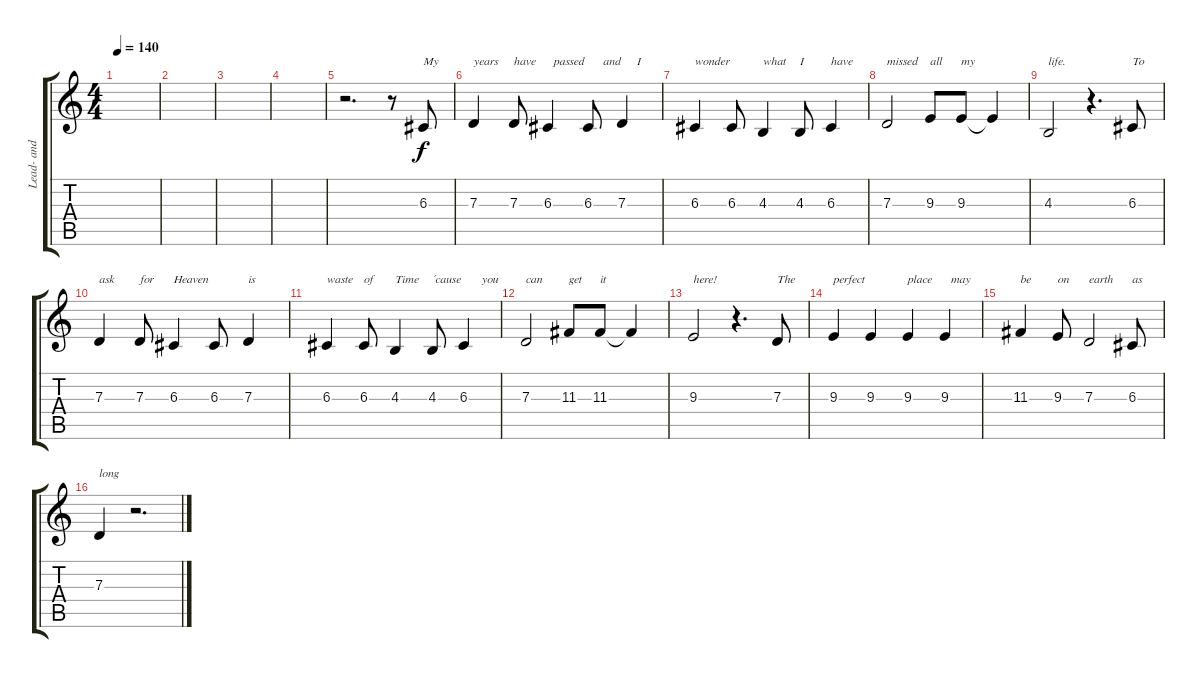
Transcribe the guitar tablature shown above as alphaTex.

\track ("Lead- and Backing Vox" "Lead- and ") {instrument lead6voice}
\staff {score tabs}
\tuning (E4 B3 G3 D3 A2 E2) {hide}
\ts (4 4)
\tempo 140
\clef g2
\ks c
|
|
|
|
r.2{d} r.8 6.3.8{txt "My"} |
7.3.4{txt "years"} 7.3.8{txt "have"} 6.3.4{txt "  passed"} 6.3.8{txt "     and"} 7.3.4{txt "     I"} |
6.3.4{txt "wonder"} 6.3.8 4.3.4{txt "what"} 4.3.8{txt "I"} 6.3.4{txt "have"} |
7.3.2{txt "missed"} 9.3.8{txt "all"} 9.3.8{txt "my"} 9.3{t}.4 |
4.3.2{txt "life."} r.4{d} 6.3.8{txt "To"} |
7.3.4{txt "ask"} 7.3.8{txt "for"} 6.3.4{txt "Heaven"} 6.3.8 7.3.4{txt "is"} |
6.3.4{txt "waste"} 6.3.8{txt "of"} 4.3.4{txt "Time"} 4.3.8{txt "´cause"} 6.3.4{txt "      you"} |
7.3.2{txt "can"} 11.3.8{txt "get"} 11.3.8{txt "it"} 11.3{t}.4 |
9.3.2{txt "here!"} r.4{d} 7.3.8{txt "The"} |
9.3.4{txt "perfect"} 9.3.4 9.3.4{txt "place"} 9.3.4{txt "  may"} |
11.3.4{txt "be"} 9.3.8{txt "on"} 7.3.2{txt "earth"} 6.3.8{txt "as"} |
7.3.4{txt "long"} r.2{d}
